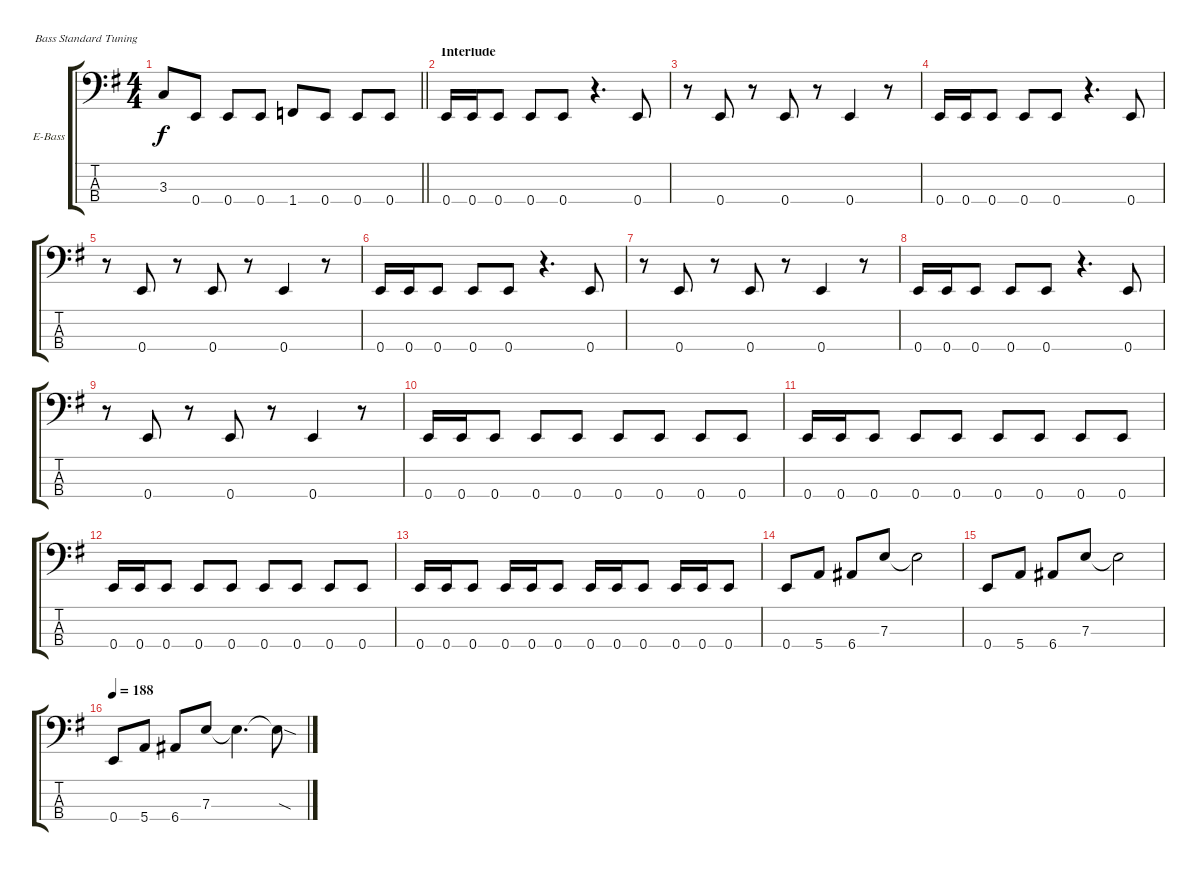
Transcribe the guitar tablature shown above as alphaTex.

\defaultSystemsLayout 4
\bracketExtendMode groupsimilarinstruments
\firstSystemTrackNameOrientation horizontal
\otherSystemsTrackNameOrientation horizontal
\track ("Bass" "E-Bass") {instrument electricbassfinger}
\staff {score tabs}
\tuning (G2 D2 A1 E1)
\ts (4 4)
\tempo (188 hide)
\clef f4
\barLineRight lightlight
\ks g
3.3.8{dy f} 0.4.8 0.4.8 0.4.8 1.4.8 0.4.8 0.4.8 0.4.8 |
\section ("" "Interlude")
0.4.16 0.4.16 0.4.8 0.4.8 0.4.8 r.4{d} 0.4.8 |
r.8 0.4.8 r.8 0.4.8 r.8 0.4.4 r.8 |
0.4.16 0.4.16 0.4.8 0.4.8 0.4.8 r.4{d} 0.4.8 |
r.8 0.4.8 r.8 0.4.8 r.8 0.4.4 r.8 |
0.4.16 0.4.16 0.4.8 0.4.8 0.4.8 r.4{d} 0.4.8 |
r.8 0.4.8 r.8 0.4.8 r.8 0.4.4 r.8 |
0.4.16 0.4.16 0.4.8 0.4.8 0.4.8 r.4{d} 0.4.8 |
r.8 0.4.8 r.8 0.4.8 r.8 0.4.4 r.8 |
0.4.16 0.4.16 0.4.8 0.4.8 0.4.8 0.4.8 0.4.8 0.4.8 0.4.8 |
0.4.16 0.4.16 0.4.8 0.4.8 0.4.8 0.4.8 0.4.8 0.4.8 0.4.8 |
0.4.16 0.4.16 0.4.8 0.4.8 0.4.8 0.4.8 0.4.8 0.4.8 0.4.8 |
0.4.16 0.4.16 0.4.8 0.4.16 0.4.16 0.4.8 0.4.16 0.4.16 0.4.8 0.4.16 0.4.16 0.4.8 |
0.4.8 5.4.8 6.4.8 7.3.8 7.3{t}.2 |
0.4.8 5.4.8 6.4.8 7.3.8 7.3{t}.2 |
\tempo 188
0.4.8 5.4.8 6.4.8 7.3.8 7.3{t}.4{d} 7.3{sod t}.8
